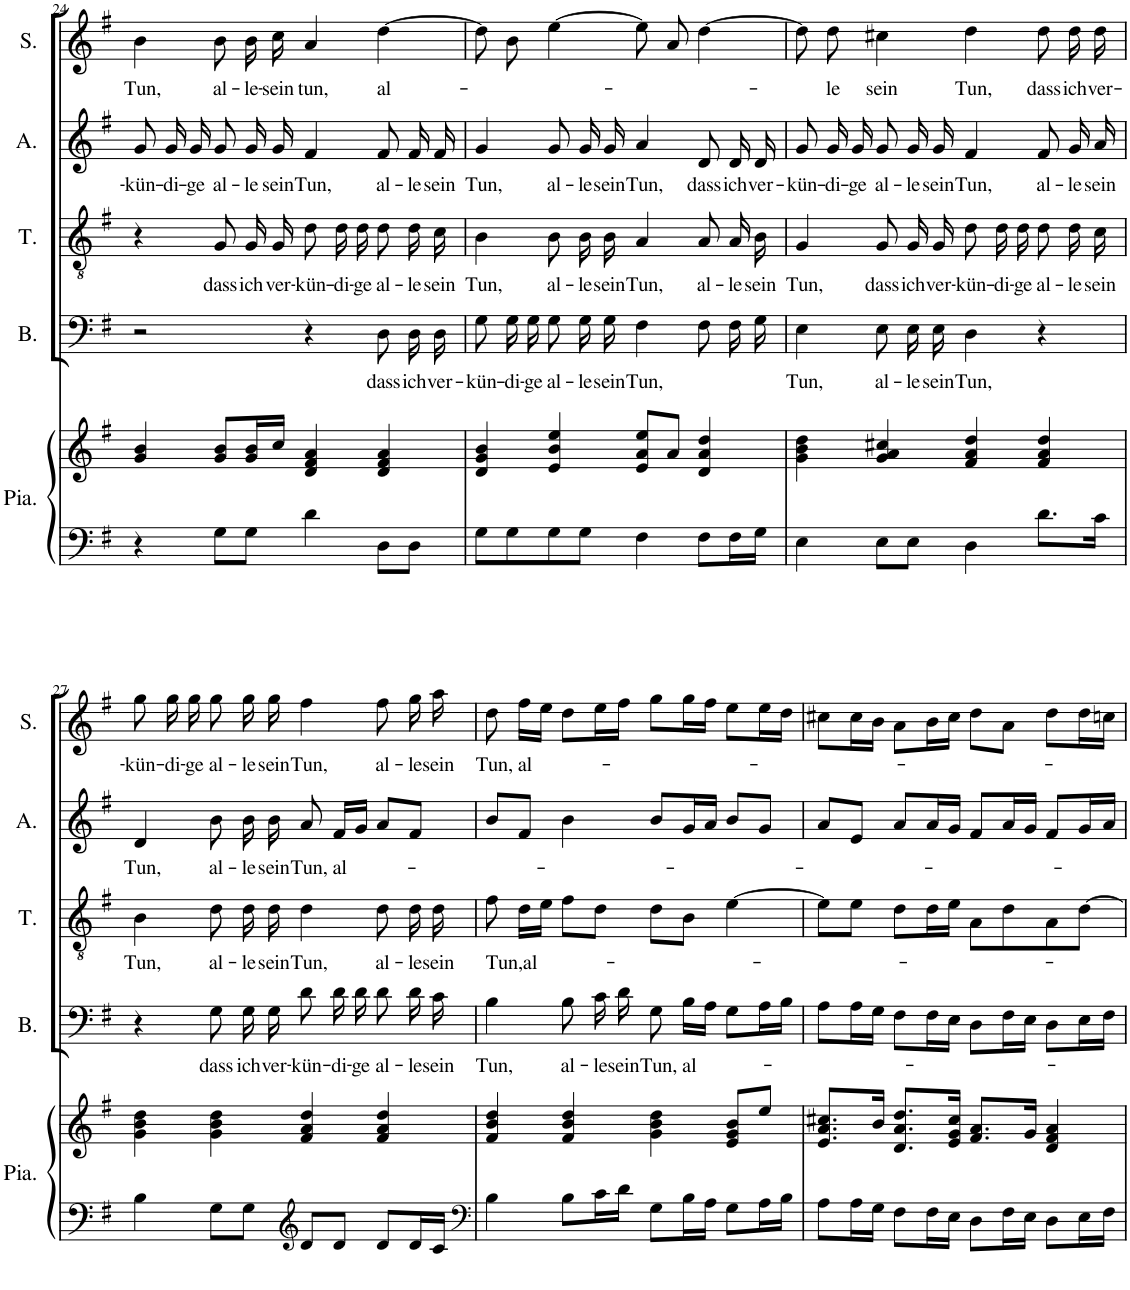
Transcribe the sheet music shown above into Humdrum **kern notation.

**kern	**kern	**kern	**text	**kern	**text	**kern	**text	**kern	**text
*part5	*part5	*part4	*part4	*part3	*part3	*part2	*part2	*part1	*part1
*staff6	*staff5	*staff4	*staff4	*staff3	*staff3	*staff2	*staff2	*staff1	*staff1
*I"Piano	*	*I"Basse	*	*I"Ténor	*	*I"Alto	*	*I"Soprano	*
*I'Pia.	*	*I'B.	*	*I'T.	*	*I'A.	*	*I'S.	*
!!LO:PB:g=z
*clefF4	*clefG2	*clefF4	*	*clefGv2	*	*clefG2	*	*clefG2	*
*k[f#]	*k[f#]	*k[f#]	*	*k[f#]	*	*k[f#]	*	*k[f#]	*
*M4/4	*M4/4	*M4/4	*	*M4/4	*	*M4/4	*	*M4/4	*
=24	=24	=24	=24	=24	=24	=24	=24	=24	=24
!	!	!	!	!	!	!	!LO:LY:b	!	!LO:LY:b
4r	4g/ 4b/	2r	.	4r	.	8g/	-kün-	4b\	Tun,
!	!	!	!	!	!	!	!LO:LY:b	!	!
.	.	.	.	.	.	16g/	-di-	.	.
!	!	!	!	!	!	!	!LO:LY:b	!	!
.	.	.	.	.	.	16g/	-ge	.	.
!	!	!	!	!	!LO:LY:b	!	!LO:LY:b	!	!LO:LY:b
8G\L	8g/ 8b/L	.	.	8G/	dass	8g/	al-	8b\	al-
!	!	!	!	!	!LO:LY:b	!	!LO:LY:b	!	!LO:LY:b
8G\J	16g/ 16b/L	.	.	16G/	ich	16g/	-le	16b\	-le-
!	!	!	!	!	!LO:LY:b	!	!LO:LY:b	!	!LO:LY:b
.	16cc/JJ	.	.	16G/	ver-	16g/	sein	16cc\	-sein
!	!	!	!	!	!LO:LY:b	!	!LO:LY:b	!	!LO:LY:b
4d\	4d/ 4f#/ 4a/	4r	.	8d\	-kün-	4f#/	Tun,	4a/	tun,
!	!	!	!	!	!LO:LY:b	!	!	!	!
.	.	.	.	16d\	-di-	.	.	.	.
!	!	!	!	!	!LO:LY:b	!	!	!	!
.	.	.	.	16d\	-ge	.	.	.	.
!	!	!	!LO:LY:b	!	!LO:LY:b	!	!LO:LY:b	!	!LO:LY:b
8D\L	4d/ 4f#/ 4a/	8D\	dass	8d\	al-	8f#/	al-	[4dd\	al-
!	!	!	!LO:LY:b	!	!LO:LY:b	!	!LO:LY:b	!	!
8D\J	.	16D\	ich	16d\	-le	16f#/	-le	.	.
!	!	!	!LO:LY:b	!	!LO:LY:b	!	!LO:LY:b	!	!
.	.	16D\	ver-	16c\	sein	16f#/	sein	.	.
=25	=25	=25	=25	=25	=25	=25	=25	=25	=25
!	!	!	!LO:LY:b	!	!LO:LY:b	!	!LO:LY:b	!	!
8G\L	4d/ 4g/ 4b/	8G\	-kün-	4B\	Tun,	4g/	Tun,	8dd\]	.
!	!	!	!LO:LY:b	!	!	!	!	!	!
8G\	.	16G\	-di-	.	.	.	.	8b\	.
!	!	!	!LO:LY:b	!	!	!	!	!	!
.	.	16G\	-ge	.	.	.	.	.	.
!	!	!	!LO:LY:b	!	!LO:LY:b	!	!LO:LY:b	!	!
8G\	4e/ 4b/ 4ee/	8G\	al-	8B\	al-	8g/	al-	[4ee\	.
!	!	!	!LO:LY:b	!	!LO:LY:b	!	!LO:LY:b	!	!
8G\J	.	16G\	-le	16B\	-le	16g/	-le	.	.
!	!	!	!LO:LY:b	!	!LO:LY:b	!	!LO:LY:b	!	!
.	.	16G\	sein	16B\	sein	16g/	sein	.	.
!	!	!	!LO:LY:b	!	!LO:LY:b	!	!LO:LY:b	!	!
4F#\	8e/ 8a/ 8ee/L	4F#\	Tun,	4A/	Tun,	4a/	Tun,	8ee\]	.
.	8a/J	.	.	.	.	.	.	8a/	.
!	!	!	!	!	!LO:LY:b	!	!LO:LY:b	!	!
8F#\L	4d/ 4a/ 4dd/	8F#\	.	8A/	al-	8d/	dass	[4dd\	.
!	!	!	!	!	!LO:LY:b	!	!LO:LY:b	!	!
16F#\L	.	16F#\	.	16A/	-le	16d/	ich	.	.
!	!	!	!	!	!LO:LY:b	!	!LO:LY:b	!	!
16G\JJ	.	16G\	.	16B\	sein	16d/	ver-	.	.
=26	=26	=26	=26	=26	=26	=26	=26	=26	=26
!	!	!	!LO:LY:b	!	!LO:LY:b	!	!LO:LY:b	!	!
4E\	4g\ 4b\ 4dd\	4E\	Tun,	4G/	Tun,	8g/	-kün-	8dd\]	.
!	!	!	!	!	!	!	!LO:LY:b	!	!LO:LY:b
.	.	.	.	.	.	16g/	-di-	8dd\	-le
!	!	!	!	!	!	!	!LO:LY:b	!	!
.	.	.	.	.	.	16g/	-ge	.	.
!	!	!	!LO:LY:b	!	!LO:LY:b	!	!LO:LY:b	!	!LO:LY:b
8E\L	4g/ 4a/ 4cc#X/	8E\	al-	8G/	dass	8g/	al-	4cc#X\	sein
!	!	!	!LO:LY:b	!	!LO:LY:b	!	!LO:LY:b	!	!
8E\J	.	16E\	-le	16G/	ich	16g/	-le	.	.
!	!	!	!LO:LY:b	!	!LO:LY:b	!	!LO:LY:b	!	!
.	.	16E\	sein	16G/	ver-	16g/	sein	.	.
!	!	!	!LO:LY:b	!	!LO:LY:b	!	!LO:LY:b	!	!LO:LY:b
4D\	4f#/ 4a/ 4dd/	4D\	Tun,	8d\	-kün-	4f#/	Tun,	4dd\	Tun,
!	!	!	!	!	!LO:LY:b	!	!	!	!
.	.	.	.	16d\	-di-	.	.	.	.
!	!	!	!	!	!LO:LY:b	!	!	!	!
.	.	.	.	16d\	-ge	.	.	.	.
!	!	!	!	!	!LO:LY:b	!	!LO:LY:b	!	!LO:LY:b
8.d\L	4f#/ 4a/ 4dd/	4r	.	8d\	al-	8f#/	al-	8dd\	dass
!	!	!	!	!	!LO:LY:b	!	!LO:LY:b	!	!LO:LY:b
.	.	.	.	16d\	-le	16g/	-le	16dd\	ich
!	!	!	!	!	!LO:LY:b	!	!LO:LY:b	!	!LO:LY:b
16c\Jk	.	.	.	16c\	sein	16a/	sein	16dd\	ver-
!!LO:LB:g=z
=27	=27	=27	=27	=27	=27	=27	=27	=27	=27
!	!	!	!	!	!LO:LY:b	!	!LO:LY:b	!	!LO:LY:b
4B\	4g\ 4b\ 4dd\	4r	.	4B\	Tun,	4d/	Tun,	8gg\	-kün-
!	!	!	!	!	!	!	!	!	!LO:LY:b
.	.	.	.	.	.	.	.	16gg\	-di-
!	!	!	!	!	!	!	!	!	!LO:LY:b
.	.	.	.	.	.	.	.	16gg\	-ge
!	!	!	!LO:LY:b	!	!LO:LY:b	!	!LO:LY:b	!	!LO:LY:b
8G\L	4g\ 4b\ 4dd\	8G\	dass	8d\	al-	8b\	al-	8gg\	al-
!	!	!	!LO:LY:b	!	!LO:LY:b	!	!LO:LY:b	!	!LO:LY:b
8G\J	.	16G\	ich	16d\	-le	16b\	-le	16gg\	-le
!	!	!	!LO:LY:b	!	!LO:LY:b	!	!LO:LY:b	!	!LO:LY:b
.	.	16G\	ver-	16d\	sein	16b\	sein	16gg\	sein
*clefG2	*	*	*	*	*	*	*	*	*
!	!	!	!LO:LY:b	!	!LO:LY:b	!	!LO:LY:b	!	!LO:LY:b
8d/L	4f#/ 4a/ 4dd/	8d\	-kün-	4d\	Tun,	8a/	Tun,	4ff#\	Tun,
!	!	!	!LO:LY:b	!	!	!	!LO:LY:b	!	!
8d/J	.	16d\	-di-	.	.	16f#/LL	al-	.	.
!	!	!	!LO:LY:b	!	!	!	!	!	!
.	.	16d\	-ge	.	.	16g/JJ	.	.	.
!	!	!	!LO:LY:b	!	!LO:LY:b	!	!	!	!LO:LY:b
8d/L	4f#/ 4a/ 4dd/	8d\	al-	8d\	al-	8a/L	.	8ff#\	al-
!	!	!	!LO:LY:b	!	!LO:LY:b	!	!	!	!LO:LY:b
16d/L	.	16d\	-le	16d\	-le	8f#/J	.	16gg\	-le
!	!	!	!LO:LY:b	!	!LO:LY:b	!	!	!	!LO:LY:b
16c/JJ	.	16c\	sein	16d\	sein	.	.	16aa\	sein
=28	=28	=28	=28	=28	=28	=28	=28	=28	=28
*clefF4	*	*	*	*	*	*	*	*	*
!	!	!	!LO:LY:b	!	!LO:LY:b	!	!	!	!LO:LY:b
4B\	4f#/ 4b/ 4dd/	4B\	Tun,	8f#\	Tun,al-	8b/L	.	8dd\	Tun,
!	!	!	!	!	!	!	!	!	!LO:LY:b
.	.	.	.	16d\LL	.	8f#/J	.	16ff#\LL	al-
.	.	.	.	16e\JJ	.	.	.	16ee\JJ	.
!	!	!	!LO:LY:b	!	!	!	!	!	!
8B\L	4f#/ 4b/ 4dd/	8B\	al-	8f#\L	.	4b\	.	8dd\L	.
!	!	!	!LO:LY:b	!	!	!	!	!	!
16c\L	.	16c\	-le	8d\J	.	.	.	16ee\L	.
!	!	!	!LO:LY:b	!	!	!	!	!	!
16d\JJ	.	16d\	sein	.	.	.	.	16ff#\JJ	.
!	!	!	!LO:LY:b	!	!	!	!	!	!
8G\L	4g\ 4b\ 4dd\	8G\	Tun,	8d\L	.	8b/L	.	8gg\L	.
!	!	!	!LO:LY:b	!	!	!	!	!	!
16B\L	.	16B\LL	al-	8B\J	.	16g/L	.	16gg\L	.
16A\JJ	.	16A\JJ	.	.	.	16a/JJ	.	16ff#\JJ	.
8G\L	8e/ 8g/ 8b/L	8G\L	.	[4e\	.	8b/L	.	8ee\L	.
16A\L	8ee/J	16A\L	.	.	.	8g/J	.	16ee\L	.
16B\JJ	.	16B\JJ	.	.	.	.	.	16dd\JJ	.
=29	=29	=29	=29	=29	=29	=29	=29	=29	=29
8A\L	8.e/ 8.a/ 8.cc#X/L	8A\L	.	8e\L]	.	8a/L	.	8cc#X\L	.
16A\L	.	16A\L	.	8e\J	.	8e/J	.	16cc#\L	.
16G\JJ	16b/Jk	16G\JJ	.	.	.	.	.	16b\JJ	.
8F#\L	8.d/ 8.a/ 8.dd/L	8F#\L	.	8d\L	.	8a/L	.	8a\L	.
16F#\L	.	16F#\L	.	16d\L	.	16a/L	.	16b\L	.
16E\JJ	16e/ 16g/ 16cc#/Jk	16E\JJ	.	16e\JJ	.	16g/JJ	.	16cc#\JJ	.
8D\L	8.f#/ 8.a/L	8D\L	.	8A\L	.	8f#/L	.	8dd\L	.
16F#\L	.	16F#\L	.	8d\	.	16a/L	.	8a\J	.
16E\JJ	16g/Jk	16E\JJ	.	.	.	16g/JJ	.	.	.
8D\L	4d/ 4f#/ 4a/	8D\L	.	8A\	.	8f#/L	.	8dd\L	.
16E\L	.	16E\L	.	[8d\J	.	16g/L	.	16dd\L	.
16F#\JJ	.	16F#\JJ	.	.	.	16a/JJ	.	16ccn\JJ	.
=	=	=	=	=	=	=	=	=	=
*-	*-	*-	*-	*-	*-	*-	*-	*-	*-
